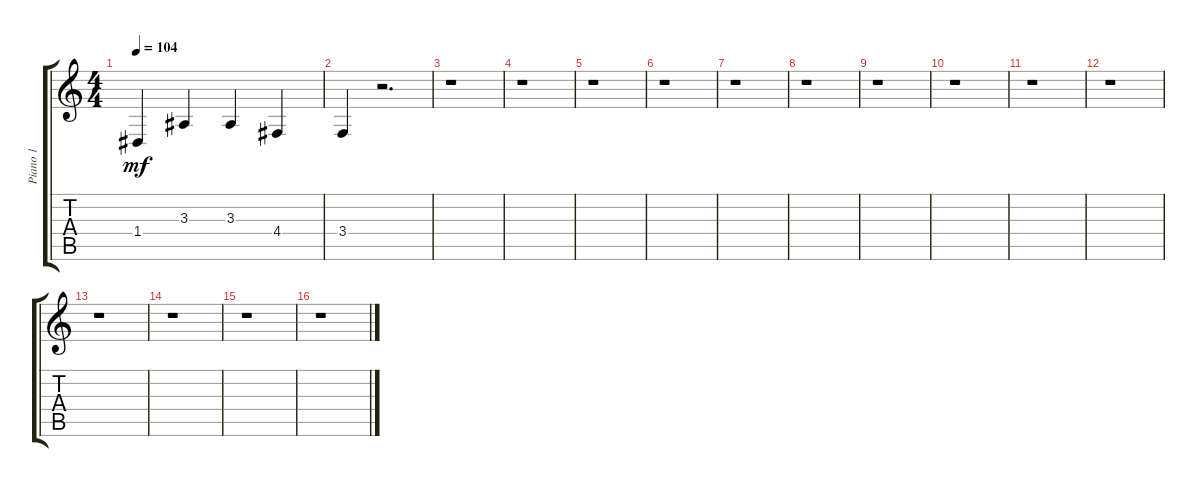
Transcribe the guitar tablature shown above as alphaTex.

\track ("Piano 1" "Piano 1") {instrument brightacousticpiano}
\staff {score tabs}
\tuning (E4 B3 G3 D3 A2 E2) {hide}
\ts (4 4)
\tempo 104
\clef g2
\ks c
1.4.4{dy mf} 3.3.4 3.3.4 4.4.4 |
3.4.4 r.2{d} |
r.1 |
r.1 |
r.1 |
r.1 |
r.1 |
r.1 |
r.1 |
r.1 |
r.1 |
r.1 |
r.1 |
r.1 |
r.1 |
r.1
